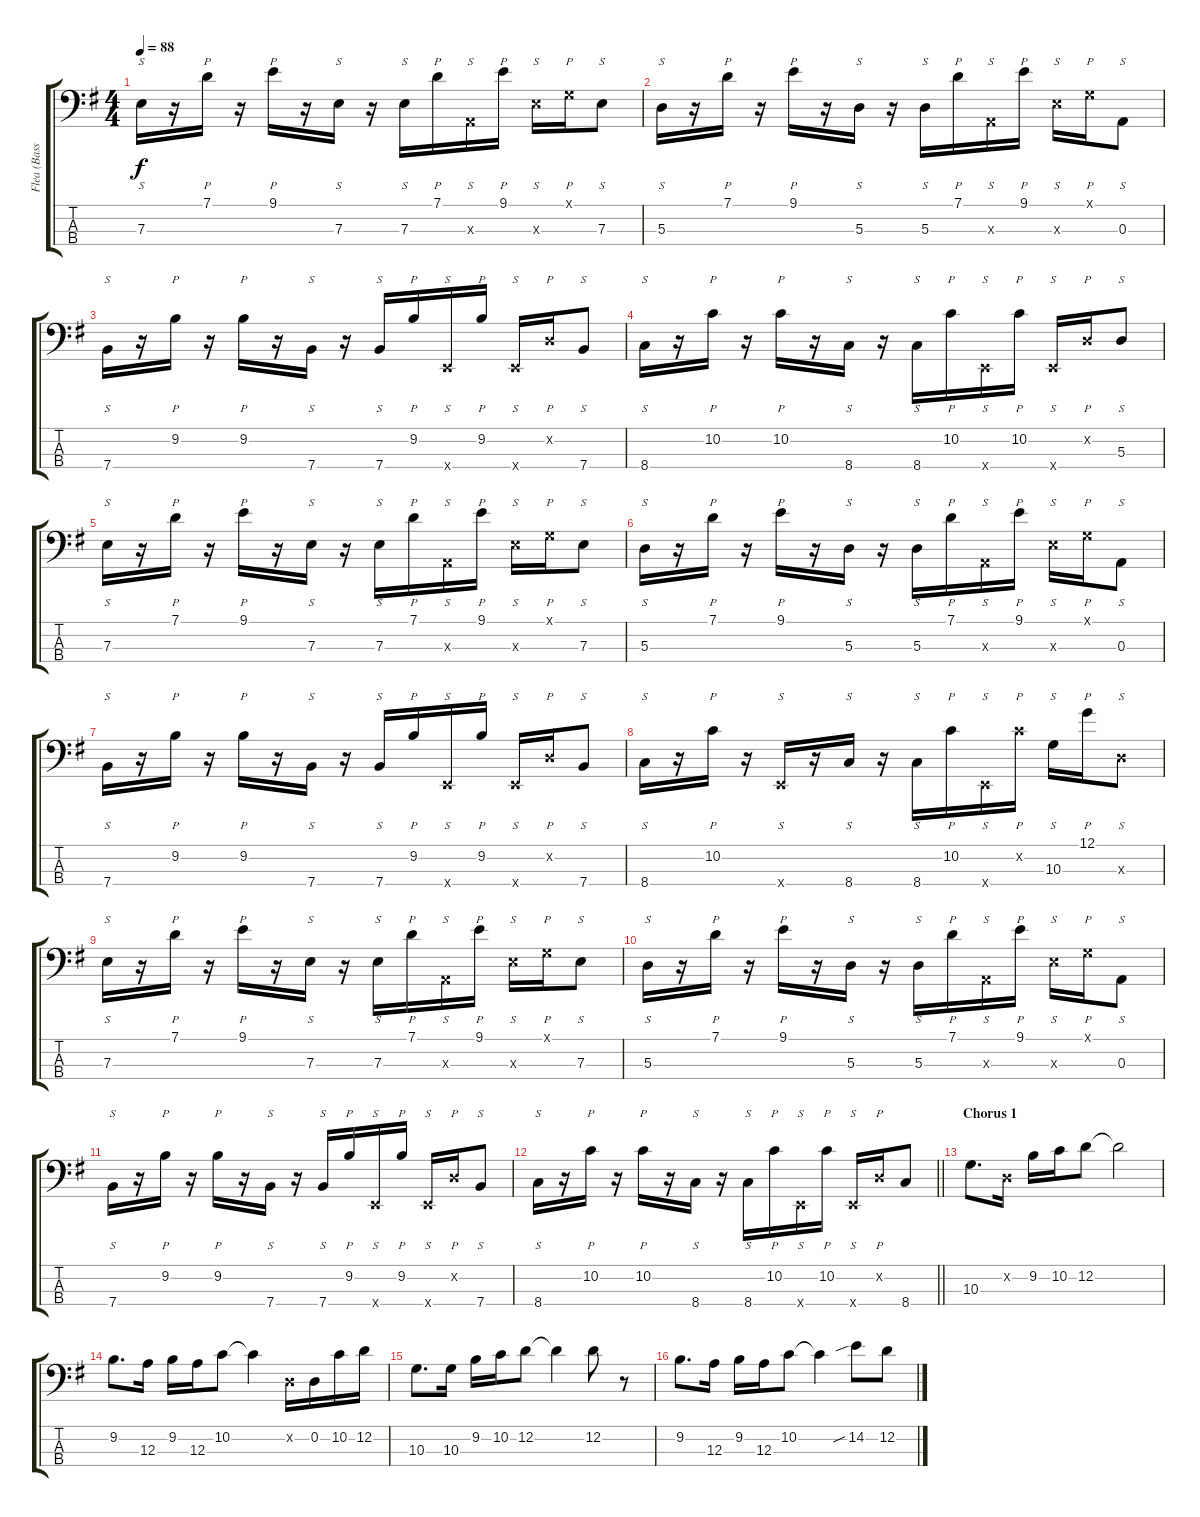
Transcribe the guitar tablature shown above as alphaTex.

\track ("Flea (Bass)" "Flea (Bass") {instrument slapbass1}
\staff {score tabs}
\tuning (G2 D2 A1 E1) {hide}
\ts (4 4)
\tempo 88
\clef f4
\ks g
7.3.16{s dy f} r.16 7.1.16{p} r.16 9.1.16{p} r.16 7.3.16{s} r.16 7.3.16{s} 7.1.16{p} 0.3{x}.16{s} 9.1.16{p} 7.3{x}.16{s} 0.1{x}.16{p} 7.3.8{s} |
5.3.16{s} r.16 7.1.16{p} r.16 9.1.16{p} r.16 5.3.16{s} r.16 5.3.16{s} 7.1.16{p} 0.3{x}.16{s} 9.1.16{p} 7.3{x}.16{s} 0.1{x}.16{p} 0.3.8{s} |
7.4.16{s} r.16 9.2.16{p} r.16 9.2.16{p} r.16 7.4.16{s} r.16 7.4.16{s} 9.2.16{p} 0.4{x}.16{s} 9.2.16{p} 0.4{x}.16{s} 0.2{x}.16{p} 7.4.8{s} |
8.4.16{s} r.16 10.2.16{p} r.16 10.2.16{p} r.16 8.4.16{s} r.16 8.4.16{s} 10.2.16{p} 0.4{x}.16{s} 10.2.16{p} 0.4{x}.16{s} 0.2{x}.16{p} 5.3.8{s} |
7.3.16{s} r.16 7.1.16{p} r.16 9.1.16{p} r.16 7.3.16{s} r.16 7.3.16{s} 7.1.16{p} 0.3{x}.16{s} 9.1.16{p} 7.3{x}.16{s} 0.1{x}.16{p} 7.3.8{s} |
5.3.16{s} r.16 7.1.16{p} r.16 9.1.16{p} r.16 5.3.16{s} r.16 5.3.16{s} 7.1.16{p} 0.3{x}.16{s} 9.1.16{p} 7.3{x}.16{s} 0.1{x}.16{p} 0.3.8{s} |
7.4.16{s} r.16 9.2.16{p} r.16 9.2.16{p} r.16 7.4.16{s} r.16 7.4.16{s} 9.2.16{p} 0.4{x}.16{s} 9.2.16{p} 0.4{x}.16{s} 0.2{x}.16{p} 7.4.8{s} |
8.4.16{s} r.16 10.2.16{p} r.16 0.4{x}.16{s} r.16 8.4.16{s} r.16 8.4.16{s} 10.2.16{p} 0.4{x}.16{s} 10.2{x}.16{p} 10.3.16{s} 12.1.16{p} 5.3{x}.8{s} |
7.3.16{s} r.16 7.1.16{p} r.16 9.1.16{p} r.16 7.3.16{s} r.16 7.3.16{s} 7.1.16{p} 0.3{x}.16{s} 9.1.16{p} 7.3{x}.16{s} 0.1{x}.16{p} 7.3.8{s} |
5.3.16{s} r.16 7.1.16{p} r.16 9.1.16{p} r.16 5.3.16{s} r.16 5.3.16{s} 7.1.16{p} 0.3{x}.16{s} 9.1.16{p} 7.3{x}.16{s} 0.1{x}.16{p} 0.3.8{s} |
7.4.16{s} r.16 9.2.16{p} r.16 9.2.16{p} r.16 7.4.16{s} r.16 7.4.16{s} 9.2.16{p} 0.4{x}.16{s} 9.2.16{p} 0.4{x}.16{s} 0.2{x}.16{p} 7.4.8{s} |
\barLineRight lightlight
8.4.16{s} r.16 10.2.16{p} r.16 10.2.16{p} r.16 8.4.16{s} r.16 8.4.16{s} 10.2.16{p} 0.4{x}.16{s} 10.2.16{p} 0.4{x}.16{s} 0.2{x}.16{p} 8.4.8 |
\section ("" "Chorus 1")
10.3.8{d volume 14 instrument electricbassfinger} 0.2{x}.16 9.2.16 10.2.16 12.2.8 12.2{t}.2 |
9.2.8{d} 12.3.16 9.2.16 12.3.16 10.2.8 10.2{t}.4 0.2{x}.16 0.2.16 10.2.16 12.2.16 |
10.3.8{d} 10.3.16 9.2.16 10.2.16 12.2.8 12.2{t}.4 12.2.8 r.8 |
9.2.8{d} 12.3.16 9.2.16 12.3.16 10.2.8 10.2{t}.4 14.2{sib}.8 12.2.8
